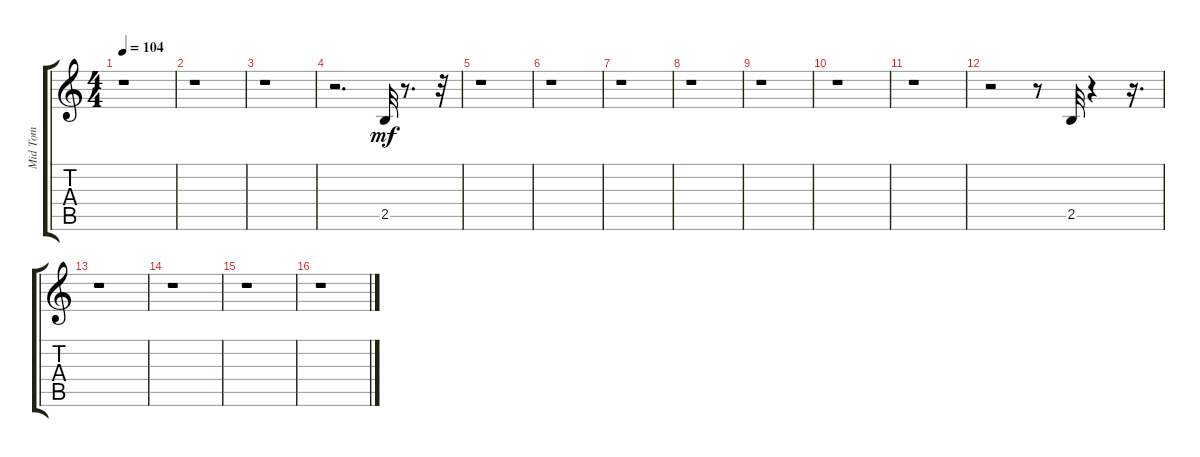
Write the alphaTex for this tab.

\track ("  Mid Tom 1" "  Mid Tom ") {instrument acousticguitarsteel}
\staff {score tabs}
\tuning (E4 B3 G3 D3 A2 E2) {hide}
\ts (4 4)
\tempo 104
\clef g2
\ks c
r.1{dy mf} |
r.1 |
r.1 |
r.2{d} 2.5.32 r.8{d} r.32 |
r.1 |
r.1 |
r.1 |
r.1 |
r.1 |
r.1 |
r.1 |
r.2 r.8 2.5.32 r.4 r.16{d} |
r.1 |
r.1 |
r.1 |
r.1
